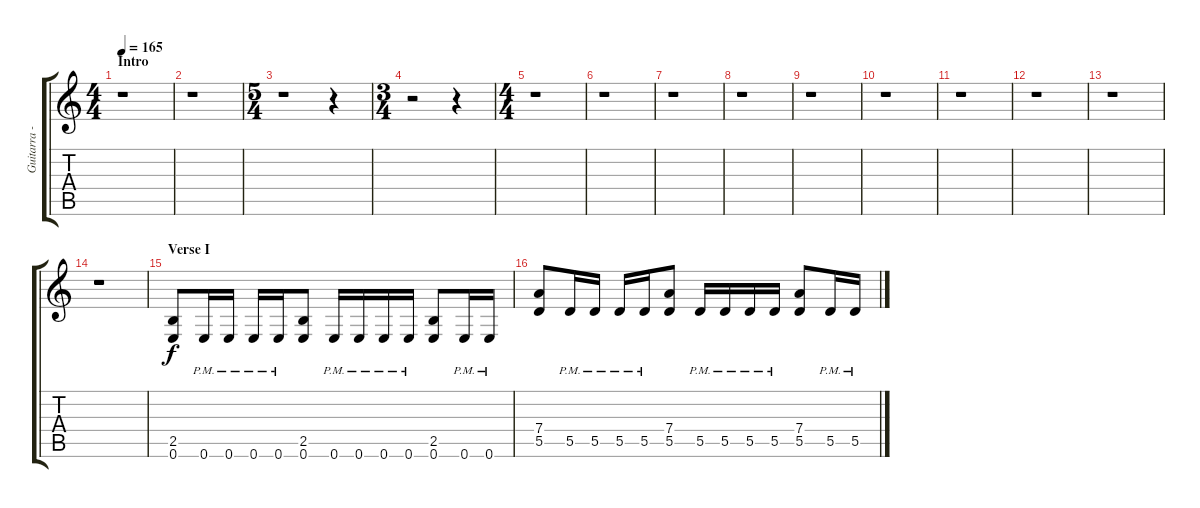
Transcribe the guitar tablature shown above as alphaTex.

\track ("Guitarra - Guitar" "Guitarra -") {instrument distortionguitar}
\staff {score tabs}
\tuning (E4 B3 G3 D3 A2 E2) {hide}
\ts (4 4)
\section ("" "Intro")
\tempo 165
\clef g2
\ks c
r.1{dy f instrument distortionguitar} |
r.1 |
\ts (5 4)
r.1 r.4 |
\ts (3 4)
r.2 r.4 |
\ts (4 4)
r.1 |
r.1 |
r.1 |
r.1 |
r.1 |
r.1 |
r.1 |
r.1 |
r.1 |
r.1 |
\section ("" "Verse I")
(2.5 0.6).8 0.6{pm}.16 0.6{pm}.16 0.6{pm}.16 0.6{pm}.16 (2.5 0.6).8 0.6{pm}.16 0.6{pm}.16 0.6{pm}.16 0.6{pm}.16 (2.5 0.6).8 0.6{pm}.16 0.6{pm}.16 |
(7.4 5.5).8 5.5{pm}.16 5.5{pm}.16 5.5{pm}.16 5.5{pm}.16 (7.4 5.5).8 5.5{pm}.16 5.5{pm}.16 5.5{pm}.16 5.5{pm}.16 (7.4 5.5).8 5.5{pm}.16 5.5{pm}.16
